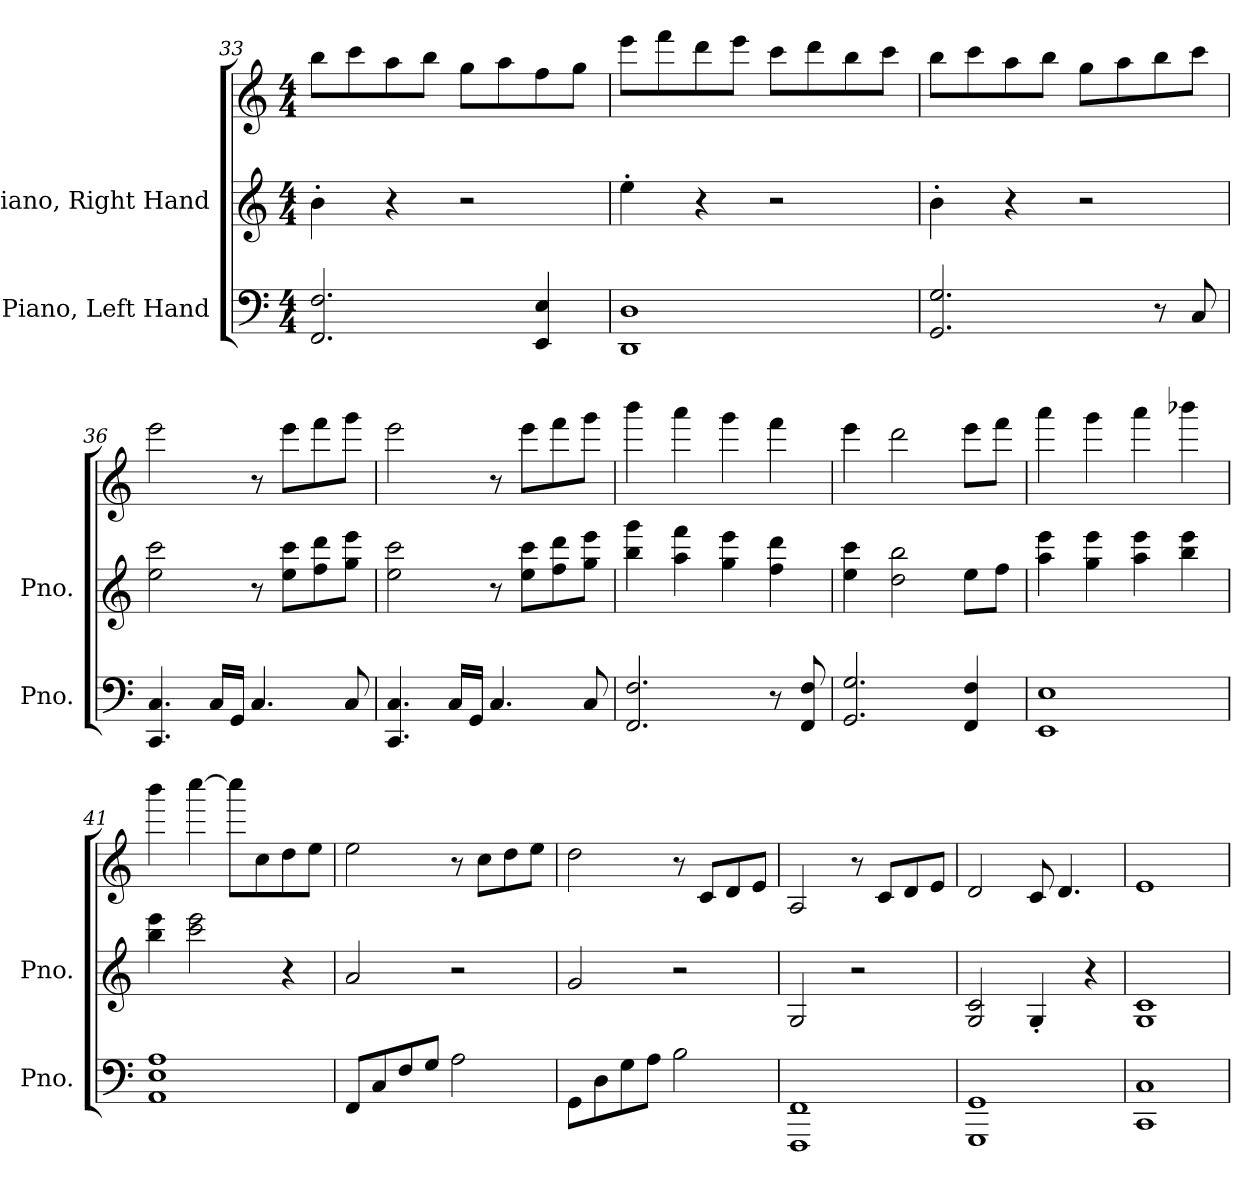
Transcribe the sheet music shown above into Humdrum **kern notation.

**kern	**kern	**kern
*part2	*part1	*part1
*staff3	*staff2	*staff1
*I"Piano, Left Hand	*I"Piano, Right Hand	*
*I'Pno.	*I'Pno.	*
!!LO:LB:g=z
*clefF4	*clefG2	*clefG2
*k[]	*k[]	*k[]
*M4/4	*M4/4	*M4/4
=33	=33	=33
2.FF/ 2.F/	4b'\	8bb\L
.	.	8ccc\
.	4r	8aa\
.	.	8bb\J
.	2r	8gg\L
.	.	8aa\
4EE/ 4E/	.	8ff\
.	.	8gg\J
=34	=34	=34
1DD 1D	4ee'\	8eee\L
.	.	8fff\
.	4r	8ddd\
.	.	8eee\J
.	2r	8ccc\L
.	.	8ddd\
.	.	8bb\
.	.	8ccc\J
=35	=35	=35
2.GG/ 2.G/	4b'\	8bb\L
.	.	8ccc\
.	4r	8aa\
.	.	8bb\J
.	2r	8gg\L
.	.	8aa\
8r	.	8bb\
8C/	.	8ccc\J
=36	=36	=36
4.CC/ 4.C/	2ee\ 2ccc\	2eee\
16C/LL	.	.
16GG/JJ	.	.
4.C/	8r	8r
.	8ee\ 8ccc\L	8eee\L
.	8ff\ 8ddd\	8fff\
8C/	8gg\ 8eee\J	8ggg\J
!!LO:PB:g=z
=37	=37	=37
4.CC/ 4.C/	2ee\ 2ccc\	2eee\
16C/LL	.	.
16GG/JJ	.	.
4.C/	8r	8r
.	8ee\ 8ccc\L	8eee\L
.	8ff\ 8ddd\	8fff\
8C/	8gg\ 8eee\J	8ggg\J
=38	=38	=38
2.FF/ 2.F/	4bb\ 4ggg\	4bbb\
.	4aa\ 4fff\	4aaa\
.	4gg\ 4eee\	4ggg\
8r	4ff\ 4ddd\	4fff\
8FF/ 8F/	.	.
=39	=39	=39
2.GG/ 2.G/	4ee\ 4ccc\	4eee\
.	2dd\ 2bb\	2ddd\
4FF/ 4F/	8ee\L	8eee\L
.	8ff\J	8fff\J
=40	=40	=40
1EE 1E	4aa\ 4eee\	4aaa\
.	4gg\ 4eee\	4ggg\
.	4aa\ 4eee\	4aaa\
.	4bb\ 4eee\	4bbb-X\
=41	=41	=41
1AA 1E 1A	4bb\ 4eee\	4bbb\
.	2ccc\ 2eee\	[4cccc\
.	.	8cccc\L]
.	.	8cc\
.	4r	8dd\
.	.	8ee\J
!!LO:LB:g=z
=42	=42	=42
8FF/L	2a/	2ee\
8C/	.	.
8F/	.	.
8G/J	.	.
2A\	2r	8r
.	.	8cc\L
.	.	8dd\
.	.	8ee\J
=43	=43	=43
8GG\L	2g/	2dd\
8D\	.	.
8G\	.	.
8A\J	.	.
2B\	2r	8r
.	.	8c/L
.	.	8d/
.	.	8e/J
=44	=44	=44
1FFF 1FF	2G/	2A/
.	2r	8r
.	.	8c/L
.	.	8d/
.	.	8e/J
=45	=45	=45
1GGG 1GG	2G/ 2c/	2d/
.	4G'/	8c/
.	.	4.d/
.	4r	.
=46	=46	=46
1CC 1C	1G 1c	1e
=	=	=
*-	*-	*-
